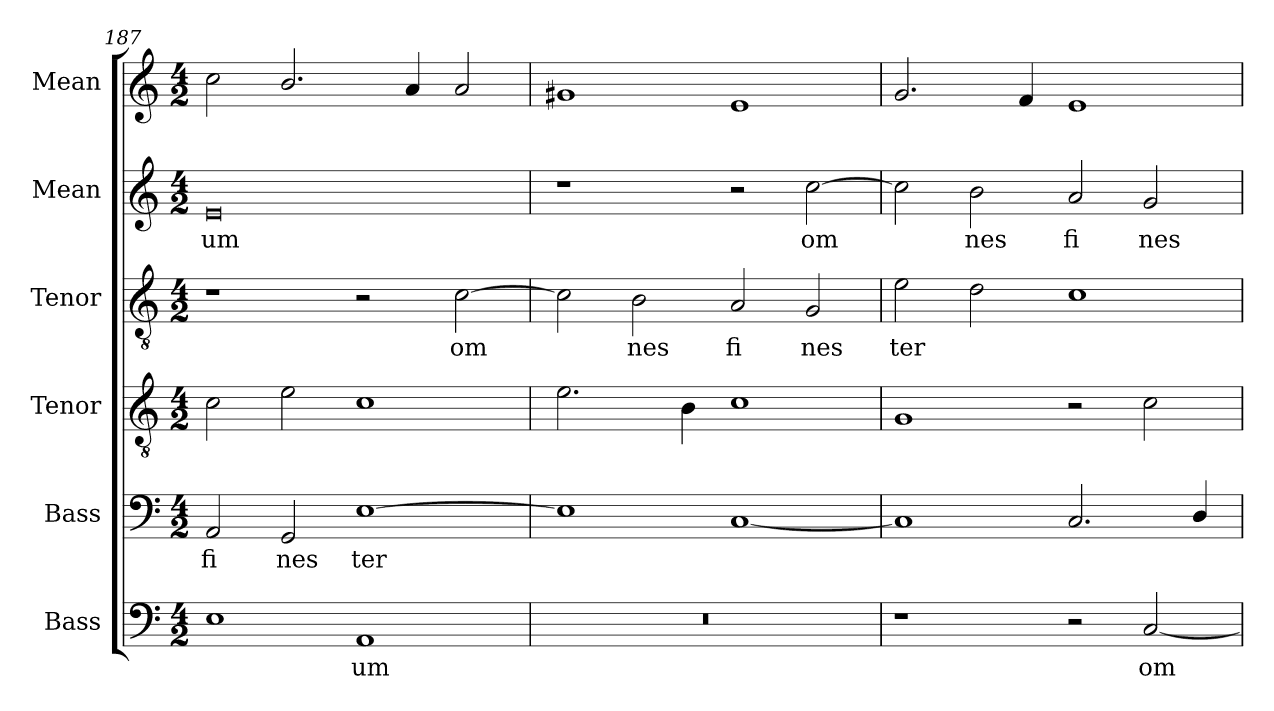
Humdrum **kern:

**kern	**text	**kern	**text	**kern	**kern	**text	**kern	**text	**kern
*part6	*part6	*part5	*part5	*part4	*part3	*part3	*part2	*part2	*part1
*staff6	*staff6	*staff5	*staff5	*staff4	*staff3	*staff3	*staff2	*staff2	*staff1
*I"Bass	*	*I"Bass	*	*I"Tenor	*I"Tenor	*	*I"Mean	*	*I"Mean
*I'B.	*	*I'B.	*	*I'T.	*I'T.	*	*I'M.	*	*I'M.
*clefF4	*	*clefF4	*	*clefGv2	*clefGv2	*	*clefG2	*	*clefG2
*	*	*	*	*ITrd7c12	*ITrd7c12	*	*	*	*
*k[]	*	*k[]	*	*k[]	*k[]	*	*k[]	*	*k[]
*a:	*	*a:	*	*a:	*a:	*	*a:	*	*a:
*M4/2	*	*M4/2	*	*M4/2	*M4/2	*	*M4/2	*	*M4/2
=187	=187	=187	=187	=187	=187	=187	=187	=187	=187
!	!	!	!LO:LY:b:color=#000000	!	!	!	!	!	!
!	!	!	!	!	!	!	!	!LO:LY:b:color=#000000	!
1Ei	.	2AAi/	fi	2Ci\	1r	.	0ei	um	2cci\
!	!	!	!LO:LY:b:color=#000000	!	!	!	!	!	!
.	.	2GGi/	nes	2Ei\	.	.	.	.	2.bi/
!	!LO:LY:b:color=#000000	!	!	!	!	!	!	!	!
!	!	!	!LO:LY:b:color=#000000	!	!	!	!	!	!
1AAi	um	[>1Ei	ter	1Ci	2r	.	.	.	.
.	.	.	.	.	.	.	.	.	4ai/
!	!	!	!	!	!	!LO:LY:b:color=#000000	!	!	!
.	.	.	.	.	[>2Ci\	om	.	.	2ai/
=188	=188	=188	=188	=188	=188	=188	=188	=188	=188
!LO:N:vis=1	!	!	!	!	!	!	!	!	!
0r	.	1Ei]	.	2.Ei\	2Ci\]	.	1r	.	1g#Xi
!	!	!	!	!	!	!LO:LY:b:color=#000000	!	!	!
.	.	.	.	.	2BBi\	nes	.	.	.
.	.	.	.	4BBi\	.	.	.	.	.
!	!	!	!	!	!	!LO:LY:b:color=#000000	!	!	!
.	.	[<1Ci	.	1Ci	2AAi/	fi	2r	.	1ei
!	!	!	!	!	!	!LO:LY:b:color=#000000	!	!	!
!	!	!	!	!	!	!	!	!LO:LY:b:color=#000000	!
.	.	.	.	.	2GGi/	nes	[>2cci\	om	.
!!LO:LB:g=z
=189	=189	=189	=189	=189	=189	=189	=189	=189	=189
!	!	!	!	!	!	!LO:LY:b:color=#000000	!	!	!
1r	.	1Ci]	.	1GGi	2Ei\	ter	2cci\]	.	2.gi/
!	!	!	!	!	!	!	!	!LO:LY:b:color=#000000	!
.	.	.	.	.	2Di\	.	2bi\	nes	.
.	.	.	.	.	.	.	.	.	4fi/
!	!	!	!	!	!	!	!	!LO:LY:b:color=#000000	!
2r	.	2.Ci/	.	2r	1Ci	.	2ai/	fi	1ei
!	!LO:LY:b:color=#000000	!	!	!	!	!	!	!	!
!	!	!	!	!	!	!	!	!LO:LY:b:color=#000000	!
[<2Ci/	om	.	.	2Ci\	.	.	2gi/	nes	.
.	.	4Di/	.	.	.	.	.	.	.
=	=	=	=	=	=	=	=	=	=
*-	*-	*-	*-	*-	*-	*-	*-	*-	*-
